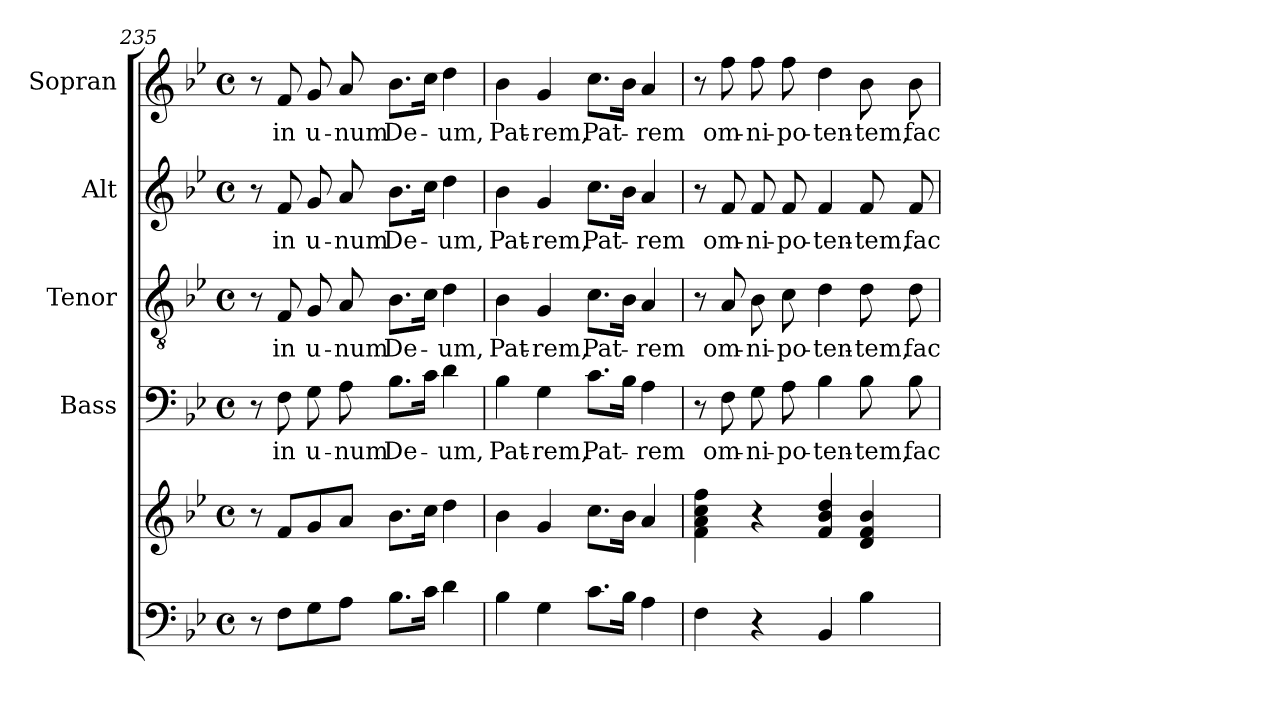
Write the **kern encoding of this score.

**kern	**kern	**kern	**text	**kern	**text	**kern	**text	**kern	**text
*part5	*part5	*part4	*part4	*part3	*part3	*part2	*part2	*part1	*part1
*staff6	*staff5	*staff4	*staff4	*staff3	*staff3	*staff2	*staff2	*staff1	*staff1
*	*	*I"Bass	*	*I"Tenor	*	*I"Alt	*	*I"Sopran	*
*	*	*I'B.	*	*I'T.	*	*I'A.	*	*I'S.	*
*clefF4	*clefG2	*clefF4	*	*clefGv2	*	*clefG2	*	*clefG2	*
*k[b-e-]	*k[b-e-]	*k[b-e-]	*	*k[b-e-]	*	*k[b-e-]	*	*k[b-e-]	*
*B-:	*B-:	*B-:	*	*B-:	*	*B-:	*	*B-:	*
*M4/4	*M4/4	*M4/4	*	*M4/4	*	*M4/4	*	*M4/4	*
*met(c)	*met(c)	*met(c)	*	*met(c)	*	*met(c)	*	*met(c)	*
=235	=235	=235	=235	=235	=235	=235	=235	=235	=235
8r	8r	8r	.	8r	.	8r	.	8r	.
!	!	!	!LO:LY:b	!	!LO:LY:b	!	!LO:LY:b	!	!LO:LY:b
8F\L	8f/L	8F\	in	8F/	in	8f/	in	8f/	in
!	!	!	!LO:LY:b	!	!LO:LY:b	!	!LO:LY:b	!	!LO:LY:b
8G\	8g/	8G\	u-	8G/	u-	8g/	u-	8g/	u-
!	!	!	!LO:LY:b	!	!LO:LY:b	!	!LO:LY:b	!	!LO:LY:b
8A\J	8a/J	8A\	-num	8A/	-num	8a/	-num	8a/	-num
!	!	!	!LO:LY:b	!	!LO:LY:b	!	!LO:LY:b	!	!LO:LY:b
8.B-\L	8.b-\L	8.B-\L	De-	8.B-\L	De-	8.b-\L	De-	8.b-\L	De-
16c\Jk	16cc\Jk	16c\Jk	.	16c\Jk	.	16cc\Jk	.	16cc\Jk	.
!	!	!	!LO:LY:b	!	!LO:LY:b	!	!LO:LY:b	!	!LO:LY:b
4d\	4dd\	4d\	-um,	4d\	-um,	4dd\	-um,	4dd\	-um,
=236	=236	=236	=236	=236	=236	=236	=236	=236	=236
!	!	!	!LO:LY:b	!	!LO:LY:b	!	!LO:LY:b	!	!LO:LY:b
4B-\	4b-\	4B-\	Pat-	4B-\	Pat-	4b-\	Pat-	4b-\	Pat-
!	!	!	!LO:LY:b	!	!LO:LY:b	!	!LO:LY:b	!	!LO:LY:b
4G\	4g/	4G\	-rem,	4G/	-rem,	4g/	-rem,	4g/	-rem,
!	!	!	!LO:LY:b	!	!LO:LY:b	!	!LO:LY:b	!	!LO:LY:b
8.c\L	8.cc\L	8.c\L	Pat-	8.c\L	Pat-	8.cc\L	Pat-	8.cc\L	Pat-
16B-\Jk	16b-\Jk	16B-\Jk	.	16B-\Jk	.	16b-\Jk	.	16b-\Jk	.
!	!	!	!LO:LY:b	!	!LO:LY:b	!	!LO:LY:b	!	!LO:LY:b
4A\	4a/	4A\	-rem	4A/	-rem	4a/	-rem	4a/	-rem
=237	=237	=237	=237	=237	=237	=237	=237	=237	=237
4F\	4f\ 4a\ 4cc\ 4ff\	8r	.	8r	.	8r	.	8r	.
!	!	!	!LO:LY:b	!	!LO:LY:b	!	!LO:LY:b	!	!LO:LY:b
.	.	8F\	om-	8A/	om-	8f/	om-	8ff\	om-
!	!	!	!LO:LY:b	!	!LO:LY:b	!	!LO:LY:b	!	!LO:LY:b
4r	4r	8G\	-ni-	8B-\	-ni-	8f/	-ni-	8ff\	-ni-
!	!	!	!LO:LY:b	!	!LO:LY:b	!	!LO:LY:b	!	!LO:LY:b
.	.	8A\	-po-	8c\	-po-	8f/	-po-	8ff\	-po-
!	!	!	!LO:LY:b	!	!LO:LY:b	!	!LO:LY:b	!	!LO:LY:b
4BB-/	4f/ 4b-/ 4dd/	4B-\	-ten-	4d\	-ten-	4f/	-ten-	4dd\	-ten-
!	!	!	!LO:LY:b	!	!LO:LY:b	!	!LO:LY:b	!	!LO:LY:b
4B-\	4d/ 4f/ 4b-/	8B-\	-tem,	8d\	-tem,	8f/	-tem,	8b-\	-tem,
!	!	!	!LO:LY:b	!	!LO:LY:b	!	!LO:LY:b	!	!LO:LY:b
.	.	8B-\	fac-	8d\	fac-	8f/	fac-	8b-\	fac-
=	=	=	=	=	=	=	=	=	=
*-	*-	*-	*-	*-	*-	*-	*-	*-	*-
